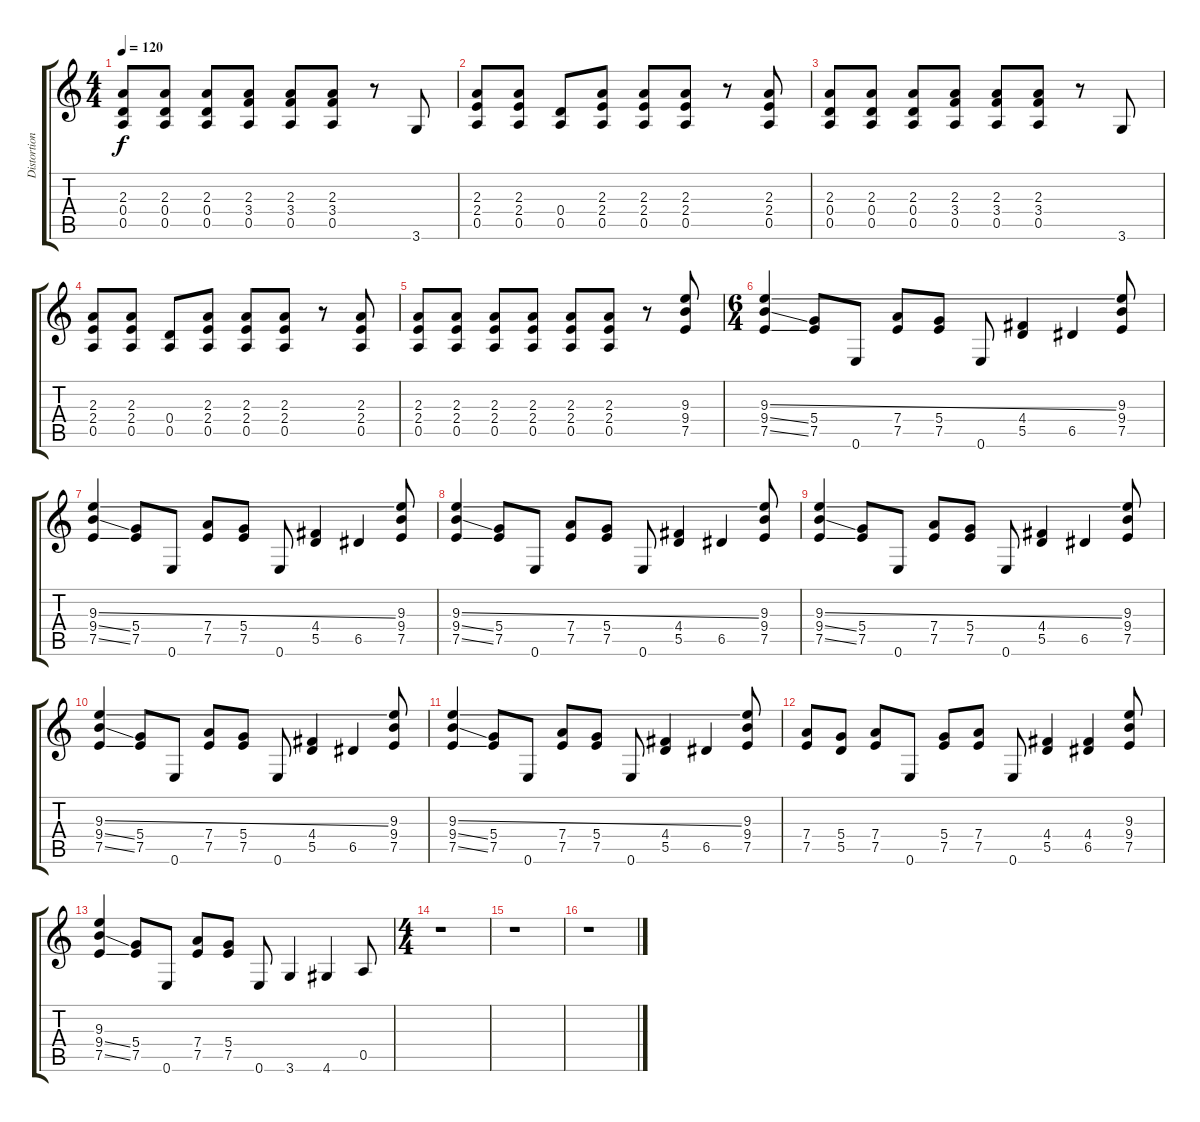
\track ("Distortion Guitar 2" "Distortion") {instrument overdrivenguitar}
\staff {score tabs}
\tuning (E4 B3 G3 D3 A2 E2) {hide}
\ts (4 4)
\tempo 120
\clef g2
\ks c
(2.3 0.4 0.5).8{dy f} (2.3 0.4 0.5).8 (2.3 0.4 0.5).8 (2.3 3.4 0.5).8 (2.3 3.4 0.5).8 (2.3 3.4 0.5).8 r.8 3.6.8 |
(2.3 2.4 0.5).8 (2.3 2.4 0.5).8 (0.4 0.5).8 (2.3 2.4 0.5).8 (2.3 2.4 0.5).8 (2.3 2.4 0.5).8 r.8 (2.3 2.4 0.5).8 |
(2.3 0.4 0.5).8 (2.3 0.4 0.5).8 (2.3 0.4 0.5).8 (2.3 3.4 0.5).8 (2.3 3.4 0.5).8 (2.3 3.4 0.5).8 r.8 3.6.8 |
(2.3 2.4 0.5).8 (2.3 2.4 0.5).8 (0.4 0.5).8 (2.3 2.4 0.5).8 (2.3 2.4 0.5).8 (2.3 2.4 0.5).8 r.8 (2.3 2.4 0.5).8 |
(2.3 2.4 0.5).8 (2.3 2.4 0.5).8 (2.3 2.4 0.5).8 (2.3 2.4 0.5).8 (2.3 2.4 0.5).8 (2.3 2.4 0.5).8 r.8 (9.3 9.4 7.5).8 |
\ts (6 4)
(9.3{ss} 9.4{ss} 7.5{ss}).4 (5.4 7.5).8 0.6.8 (7.4 7.5).8 (5.4 7.5).8 0.6.8 (4.4 5.5).4 6.5.4 (9.3 9.4 7.5).8 |
(9.3{ss} 9.4{ss} 7.5{ss}).4 (5.4 7.5).8 0.6.8 (7.4 7.5).8 (5.4 7.5).8 0.6.8 (4.4 5.5).4 6.5.4 (9.3 9.4 7.5).8 |
(9.3{ss} 9.4{ss} 7.5{ss}).4 (5.4 7.5).8 0.6.8 (7.4 7.5).8 (5.4 7.5).8 0.6.8 (4.4 5.5).4 6.5.4 (9.3 9.4 7.5).8 |
(9.3{ss} 9.4{ss} 7.5{ss}).4 (5.4 7.5).8 0.6.8 (7.4 7.5).8 (5.4 7.5).8 0.6.8 (4.4 5.5).4 6.5.4 (9.3 9.4 7.5).8 |
(9.3{ss} 9.4{ss} 7.5{ss}).4 (5.4 7.5).8 0.6.8 (7.4 7.5).8 (5.4 7.5).8 0.6.8 (4.4 5.5).4 6.5.4 (9.3 9.4 7.5).8 |
(9.3{ss} 9.4{ss} 7.5{ss}).4 (5.4 7.5).8 0.6.8 (7.4 7.5).8 (5.4 7.5).8 0.6.8 (4.4 5.5).4 6.5.4 (9.3 9.4 7.5).8 |
(7.4 7.5).8 (5.4 5.5).8 (7.4 7.5).8 0.6.8 (5.4 7.5).8 (7.4 7.5).8 0.6.8 (4.4 5.5).4 (4.4 6.5).4 (9.3 9.4 7.5).8 |
(9.3 9.4{ss} 7.5{ss}).4 (5.4 7.5).8 0.6.8 (7.4 7.5).8 (5.4 7.5).8 0.6.8 3.6.4 4.6.4 0.5.8 |
\ts (4 4)
r.1 |
r.1 |
r.1
